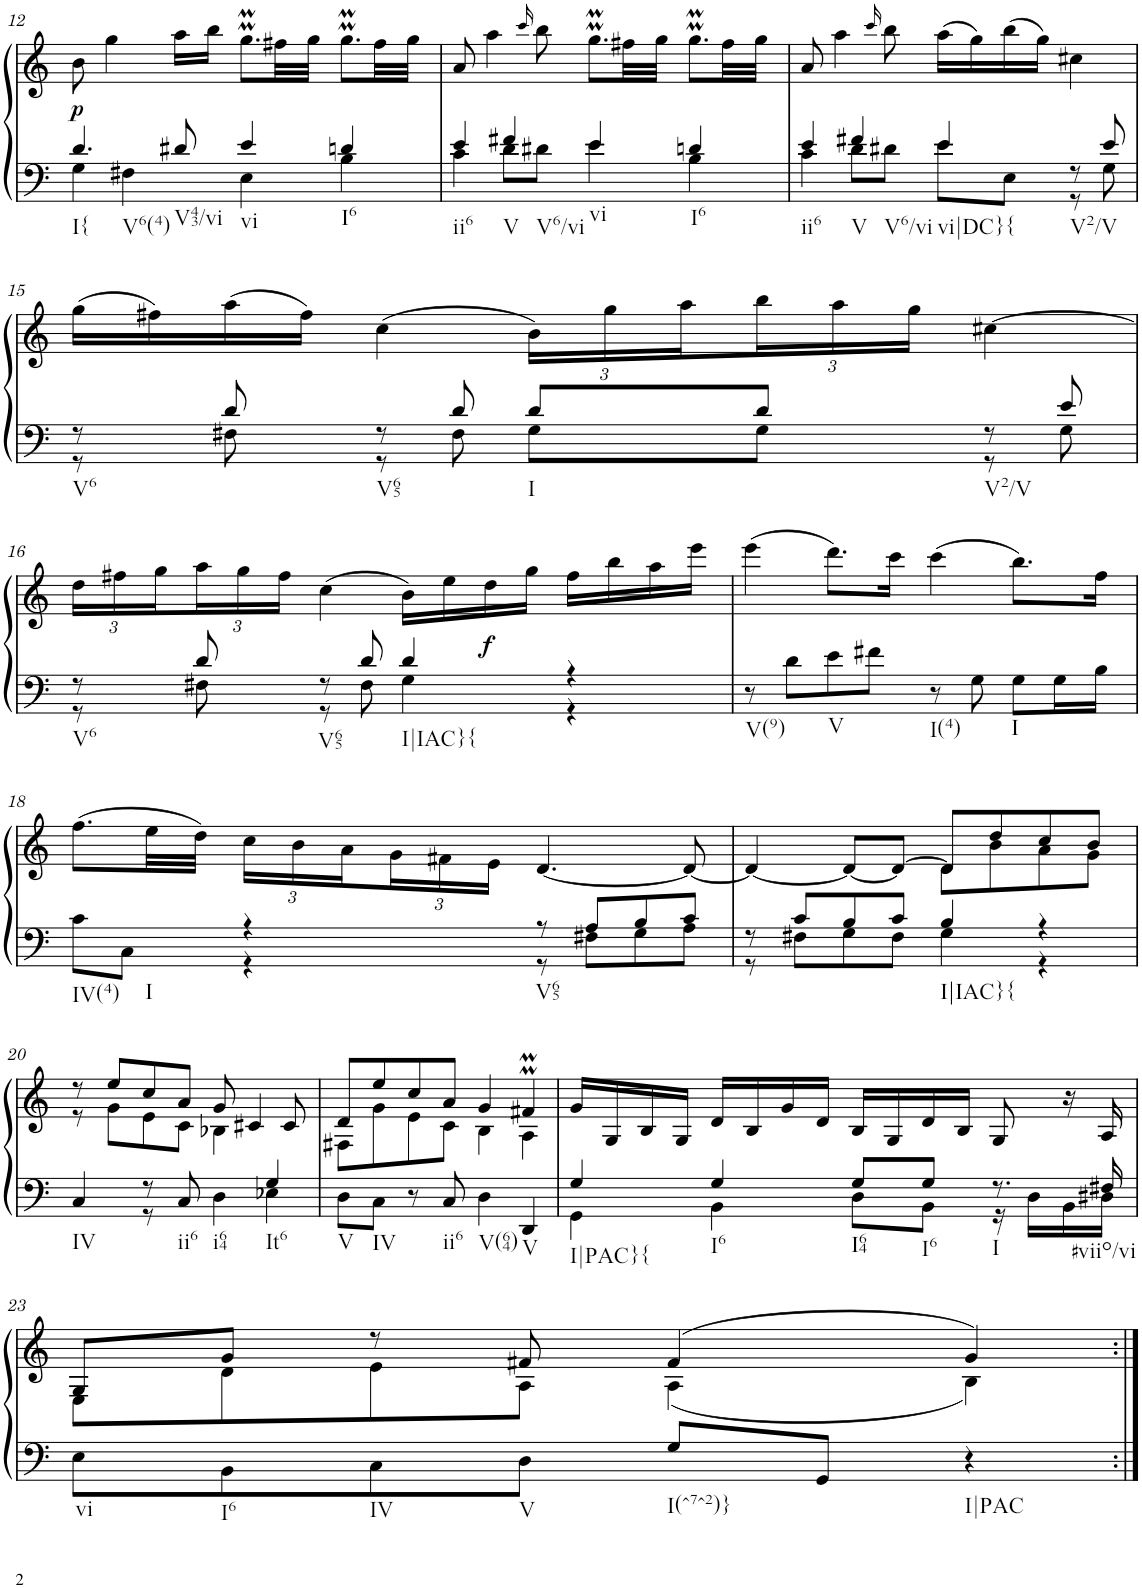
**kern	**kern	**dynam
*part1	*part1	*part1
*staff2	*staff1	*staff1/2
*I"unbenannt	*	*
!!LO:PB:g=z
*clefF4	*clefG2	*
*k[]	*k[]	*
*M4/4	*M4/4	*
=12	=12	=12
*^	*	*
!LO:TX:b:t=I{	!	!	!
!LO:TX:b:t=V6(4)	!	!	!
!	!	!	!LO:DY:b
4.d/	4G\	8b\	p
.	.	4gg\	.
.	4F#X\	.	.
!LO:TX:b:t=V43/vi	!	!	!
8d#X/	.	16aa\LL	.
.	.	16bb\JJ	.
!LO:TX:b:t=vi	!	!	!
4e/	4E\	8.ggMM\L	.
.	.	32ff#X\LL	.
.	.	32gg\JJJ	.
!LO:TX:b:t=I6	!	!	!
4dn/	4B\	8.ggMM\L	.
.	.	32ff#\LL	.
.	.	32gg\JJJ	.
=13	=13	=13	=13
!LO:TX:b:t=ii6	!	!	!
4e/	4c\	8a/	.
.	.	4aa\	.
!LO:TX:b:t=V	!	!	!
!LO:TX:b:t=V6/vi	!	!	!
4f#X/	8d\L	.	.
.	.	16qccc/	.
.	8d#X\J	8bb\	.
!LO:TX:b:t=vi	!	!	!
4e/	4e\	8.ggMM\L	.
.	.	32ff#X\LL	.
.	.	32gg\JJJ	.
!LO:TX:b:t=I6	!	!	!
4dn/	4B\	8.ggMM\L	.
.	.	32ff#\LL	.
.	.	32gg\JJJ	.
=14	=14	=14	=14
!LO:TX:b:t=ii6	!	!	!
4e/	4c\	8a/	.
.	.	4aa\	.
!LO:TX:b:t=V	!	!	!
!LO:TX:b:t=V6/vi	!	!	!
4f#X/	8d\L	.	.
.	.	16qccc/	.
.	8d#X\J	8bb\	.
!LO:TX:b:t=vi|DC}{	!	!	!
4e/	8e\L	(16aa\LL	.
.	.	16gg\)	.
.	8E\J	(16bb\	.
.	.	16gg\JJ)	.
!LO:TX:b:t=V2/V	!	!	!
8r	8r	4cc#X\	.
8e/	8G\	.	.
!!LO:LB:g=z
=15	=15	=15	=15
!LO:TX:b:t=V6	!	!	!
8r	8r	(16gg\LL	.
.	.	16ff#X\)	.
8d/	8F#X\	(16aa\	.
.	.	16ff#\JJ)	.
!LO:TX:b:t=V65	!	!	!
8r	8r	(4cc\	.
8d/	8F#\	.	.
*	*	*Xbrackettup	*
!LO:TX:b:t=I	!	!	!
8d/L	8G\L	24b\LL)	.
.	.	24gg\	.
.	.	24aa\	.
8d/J	8G\J	24bb\	.
.	.	24aa\	.
.	.	24gg\JJ	.
!LO:TX:b:t=V2/V	!	!	!
8r	8r	[4cc#X\	.
8e/	8G\	.	.
!!LO:LB:g=z
=16	=16	=16	=16
!LO:TX:b:t=V6	!	!	!
8r	8r	24dd\LL	.
.	.	24ff#X\	.
.	.	24gg\	.
8d/	8F#X\	24aa\	.
.	.	24gg\	.
.	.	24ff#\JJ	.
!LO:TX:b:t=V65	!	!	!
8r	8r	(4cc\	.
8d/	8F#\	.	.
!LO:TX:b:t=I|IAC}{	!	!	!
4d/	4G\	16b\LL)	.
.	.	16ee\	.
!	!	!	!LO:DY:b
.	.	16dd\	f
.	.	16gg\JJ	.
4r	4r	16ff#\LL	.
.	.	16bb\	.
.	.	16aa\	.
.	.	16eee\JJ	.
*v	*v	*	*
=17	=17	=17
!LO:TX:b:t=V(9)	!	!
8r	(4eee\	.
8d\L	.	.
!LO:TX:b:t=V	!	!
8e\	8.ddd\L)	.
8f#X\J	.	.
.	16ccc\Jk	.
!LO:TX:b:t=I(4)	!	!
8r	(4ccc\	.
8G\	.	.
!LO:TX:b:t=I	!	!
8G\L	8.bb\L)	.
16G\L	.	.
16B\JJ	16ff\Jk	.
!!LO:LB:g=z
=18	=18	=18
*^	*	*
!LO:TX:b:t=IV(4)	!	!	!
8c\L	4ryy	(8.ff\L	.
!LO:TX:b:t=I	!	!	!
8C\J	.	.	.
.	.	32ee\LL	.
.	.	32dd\JJJ)	.
4r	4r	24cc\LL	.
.	.	24b\	.
.	.	24a\	.
.	.	24g\	.
.	.	24f#X\	.
.	.	24e\JJ	.
!LO:TX:b:t=V65	!	!	!
8r	8r	[4.d/	.
8A/L	8F#X\L	.	.
8B/	8G\	.	.
8c/J	8A\J	8d/_	.
=19	=19	=19	=19
*	*	*^	*
8r	8r	4d/_	2ryy	.
8c/L	8F#X\L	.	.	.
8B/	8G\	8d/L_	.	.
8c/J	8F#\J	8d/J_	.	.
!LO:TX:b:t=I|IAC}{	!	!	!	!
4B/	4G\	8d/L]	8d\L	.
.	.	8dd/	8b\	.
4r	4r	8cc/	8a\	.
.	.	8b/J	8g\J	.
!!LO:LB:g=z	!!
=20	=20	=20	=20	=20
!LO:TX:b:t=IV	!	!	!	!
4C/	4ryy	8r	8r	.
.	.	8ee/L	8g\L	.
8r	8r	8cc/	8e\	.
!LO:TX:b:t=ii6	!	!	!	!
8C/	4.ryy	8a/J	8c\J	.
!LO:TX:b:t=i64	!	!	!	!
4D\	.	8g/	4B-X\	.
.	.	4c#X/	.	.
!LO:TX:b:t=It6	!	!	!	!
4G/	4E-X\	.	4ryy	.
.	.	8c#/	.	.
*v	*v	*	*	*
=21	=21	=21	=21
!LO:TX:b:t=V	!	!	!
8D\L	8d/L	8F#X\L	.
!LO:TX:b:t=IV	!	!	!
8C\J	8ee/	8g\	.
8r	8cc/	8e\	.
!LO:TX:b:t=ii6	!	!	!
8C/	8a/J	8c\J	.
!LO:TX:b:t=V(64)	!	!	!
4D\	4g/	4B\	.
!LO:TX:b:t=V	!	!	!
4DD/	4f#Xmm/	4A\	.
=22	=22	=22	=22
*^	*	*	*
!LO:TX:b:t=I|PAC}{	!	!	!	!
*	*	*v	*v	*
4G/	4GG\	16g/LL	.
.	.	16G/	.
.	.	16B/	.
.	.	16G/JJ	.
!LO:TX:b:t=I6	!	!	!
4G/	4BB\	16d/LL	.
.	.	16B/	.
.	.	16g/	.
.	.	16d/JJ	.
!LO:TX:b:t=I64	!	!	!
8G/L	8D\L	16B/LL	.
.	.	16G/	.
!LO:TX:b:t=I6	!	!	!
8G/J	8BB\J	16d/	.
.	.	16B/JJ	.
!LO:TX:b:t=I	!	!	!
8.r	16r	8G/	.
.	16D\LL	.	.
.	16BB\	16r	.
!LO:TX:b:t=#viio/vi	!	!	!
16F#X/	16D#X\JJ	16A/	.
!!LO:LB:g=z
=23	=23	=23	=23
*	*	*^	*
!LO:TX:b:t=vi	!	!	!	!
*v	*v	*	*	*
8E\L	8G/L	8E\L	.
!LO:TX:b:t=I6	!	!	!
8BB\	8g/J	8d\	.
!LO:TX:b:t=IV	!	!	!
8C\	8r	8e\	.
!LO:TX:b:t=V	!	!	!
8D\J	8f#X/	8A\J	.
!LO:TX:b:t=I(^7^2)}	!	!	!
8G/L	(4f#/	(4A\	.
8GG/J	.	.	.
!LO:TX:b:t=I|PAC	!	!	!
4r	4g/)	4B\)	.
*	*v	*v	*
=:|!	=:|!	=:|!
*-	*-	*-
